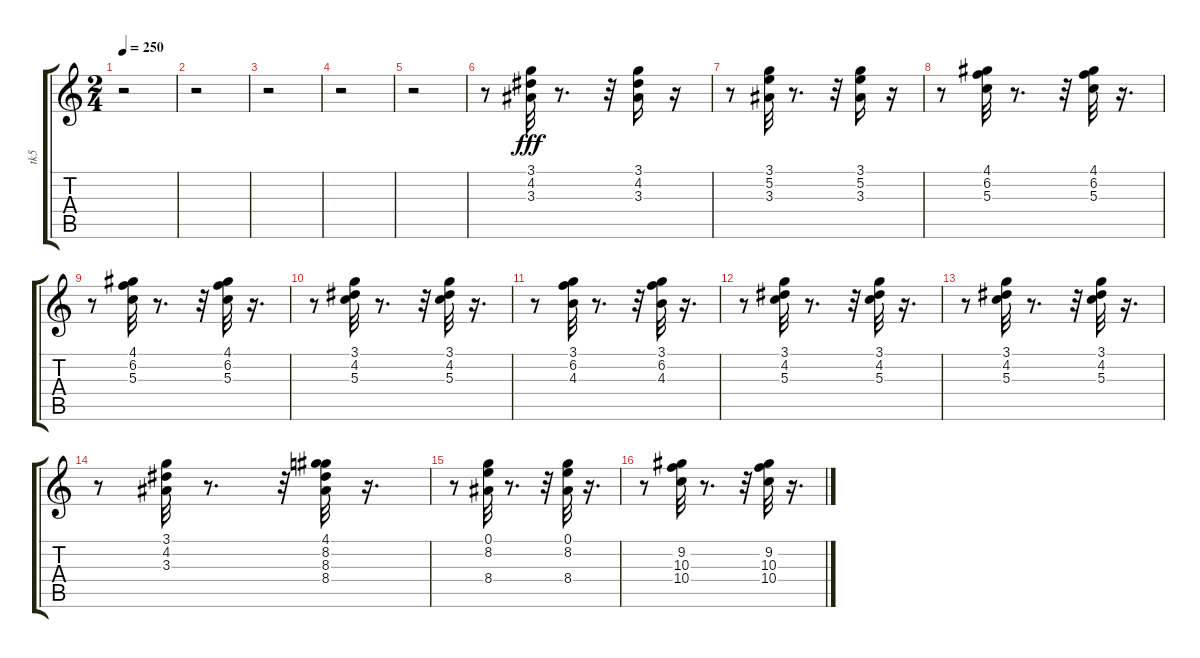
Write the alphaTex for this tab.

\track ("tk5" "tk5") {instrument electricguitarjazz}
\staff {score tabs}
\tuning (E4 B3 G3 D3 A2 E2) {hide}
\ts (2 4)
\tempo 250
\clef g2
\ks c
r.2{dy fff} |
r.2 |
r.2 |
r.2 |
r.2 |
r.8 (3.1 4.2 3.3).32 r.8{d} r.32 (3.1 4.2 3.3).16 r.16 |
r.8 (3.1 5.2 3.3).32 r.8{d} r.32 (3.1 5.2 3.3).16 r.16 |
r.8 (4.1 6.2 5.3).32 r.8{d} r.32 (4.1 6.2 5.3).32 r.16{d} |
r.8 (4.1 6.2 5.3).32 r.8{d} r.32 (4.1 6.2 5.3).32 r.16{d} |
r.8 (3.1 4.2 5.3).32 r.8{d} r.32 (3.1 4.2 5.3).32 r.16{d} |
r.8 (3.1 6.2 4.3).32 r.8{d} r.32 (3.1 6.2 4.3).32 r.16{d} |
r.8 (3.1 4.2 5.3).32 r.8{d} r.32 (3.1 4.2 5.3).32 r.16{d} |
r.8 (3.1 4.2 5.3).32 r.8{d} r.32 (3.1 4.2 5.3).32 r.16{d} |
r.8 (3.1 4.2 3.3).32 r.8{d} r.32 (4.1 8.2 8.3 8.4).32 r.16{d} |
r.8 (0.1 8.2 8.4).32 r.8{d} r.32 (0.1 8.2 8.4).32 r.16{d} |
r.8 (9.2 10.3 10.4).32 r.8{d} r.32 (9.2 10.3 10.4).32 r.16{d}
